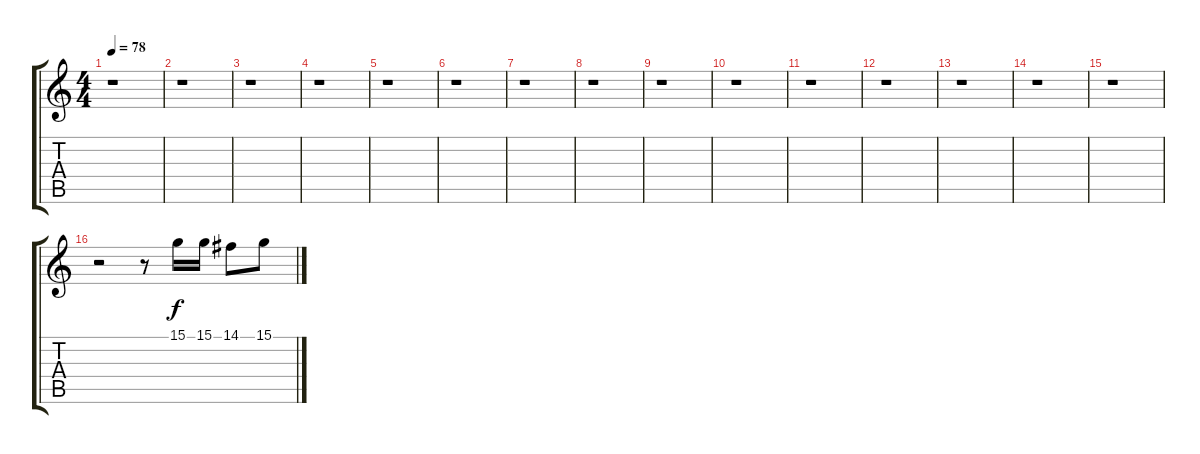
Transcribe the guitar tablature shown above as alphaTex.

\track "" {instrument reedorgan}
\staff {score tabs}
\tuning (E4 B3 G3 D3 A2 E2) {hide}
\ts (4 4)
\tempo 78
\clef g2
\ks c
r.1{dy f} |
r.1 |
r.1 |
r.1 |
r.1 |
r.1 |
r.1 |
r.1 |
r.1 |
r.1 |
r.1 |
r.1 |
r.1 |
r.1 |
r.1 |
r.2 r.8 15.1.16 15.1.16 14.1.8 15.1.8
